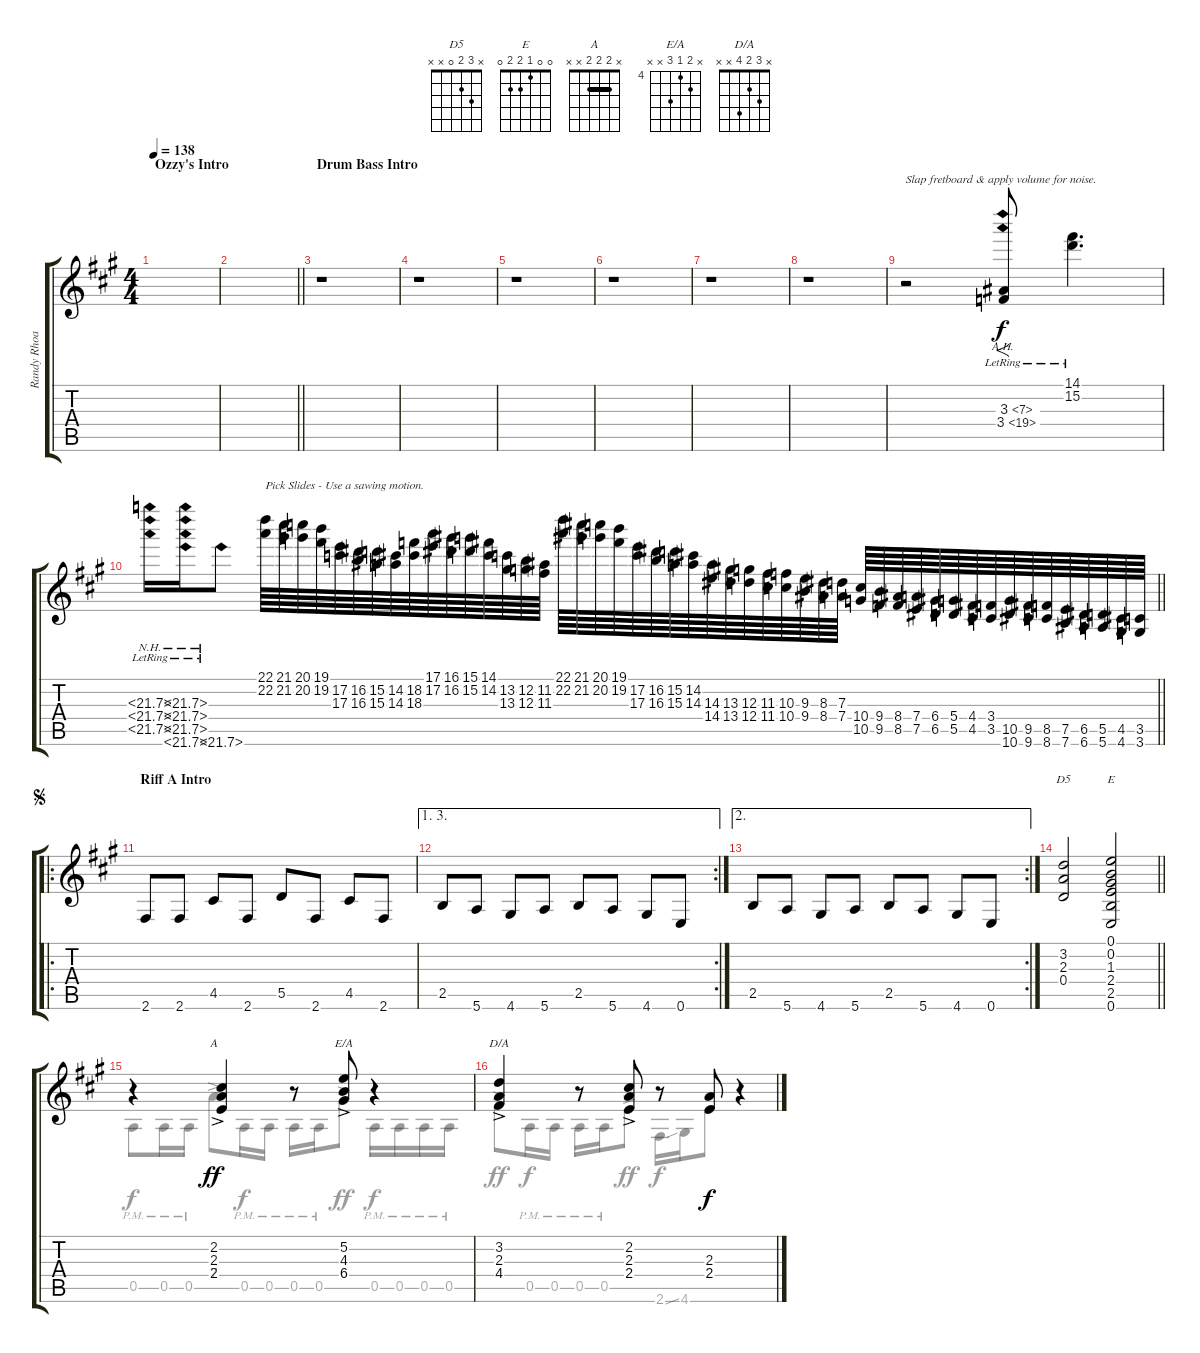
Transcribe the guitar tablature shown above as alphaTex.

\track ("Randy Rhoads" "Randy Rhoa") {instrument distortionguitar}
\staff {score tabs}
\tuning (E4 B3 G3 D3 A2 E2) {hide}
\chord ("D5" x 3 2 0 x x)
\chord ("E" 0 0 1 2 2 0)
\chord ("A" x 2 2 2 x x) {barre 2}
\chord ("E/A" x 5 4 6 x x) {firstfret 4}
\chord ("D/A" x 3 2 4 x x)
\voice
\ts (4 4)
\section ("" "Ozzy's Intro")
\tempo 138
\clef g2
\ks a
|
\barLineRight lightlight
|
\section ("" "Drum Bass Intro")
r.1 |
r.1 |
r.1 |
r.1 |
r.1 |
r.1 |
r.2{txt "Slap fretboard & apply volume for noise."} (3.3{ah 4 lr} 3.4{ah 16 lr}).8{f} (14.1{lr} 15.2{lr}).4{d} |
\barLineRight lightlight
(22.3{nh lr} 22.4{nh lr} 22.5{nh lr}).16 (22.3{nh lr} 22.4{nh lr} 22.5{nh lr} 22.6{nh lr}).16 22.6{nh lr}.8 (22.1 22.2).64{txt "Pick Slides - Use a sawing motion."} (21.1 21.2).64 (20.1 20.2).64 (19.1 19.2).64 (17.2 17.3).64 (16.2 16.3).64 (15.2 15.3).64 (14.2 14.3).64 (18.2 18.3).64 (17.1 17.2).64 (16.1 16.2).64 (15.1 15.2).64 (14.1 14.2).64 (13.2 13.3).64 (12.2 12.3).64 (11.2 11.3).64 (22.1 22.2).64 (21.1 21.2).64 (20.1 20.2).64 (19.1 19.2).64 (17.2 17.3).64 (16.2 16.3).64 (15.2 15.3).64 (14.2 14.3).64 (14.3 14.4).64 (13.3 13.4).64 (12.3 12.4).64 (11.3 11.4).64 (10.3 10.4).64 (9.3 9.4).64 (8.3 8.4).64 (7.3 7.4).64 (10.4 10.5).64 (9.4 9.5).64 (8.4 8.5).64 (7.4 7.5).64 (6.4 6.5).64 (5.4 5.5).64 (4.4 4.5).64 (3.4 3.5).64 (10.5 10.6).64 (9.5 9.6).64 (8.5 8.6).64 (7.5 7.6).64 (6.5 6.6).64 (5.5 5.6).64 (4.5 4.6).64 (3.5 3.6).64 |
\ro
\section ("" "Riff A Intro")
\jump segno
2.6.8 2.6.8 4.5.8 2.6.8 5.5.8 2.6.8 4.5.8 2.6.8 |
\ae (1 3)
\rc 2
2.5.8 5.6.8 4.6.8 5.6.8 2.5.8 5.6.8 4.6.8 0.6.8 |
\ae 2
\rc 2
2.5.8 5.6.8 4.6.8 5.6.8 2.5.8 5.6.8 4.6.8 0.6.8 |
\barLineRight lightlight
(3.2 2.3 0.4).2{ch "D5"} (0.1 0.2 1.3 2.4 2.5 0.6).2{ch "E"} |
r.4{beam Up} (2.2{ac} 2.3{ac} 2.4{ac}).4{ch "A" dy ff beam Up} r.8{beam Up} (5.2{ac} 4.3{ac} 6.4{ac}).8{ch "E/A" beam Up} r.4 |
(3.2{ac} 2.3{ac} 4.4{ac}).4{ch "D/A"} r.8 (2.2{ac} 2.3{ac} 2.4{ac}).8 r.8 (2.3 2.4).8{dy f} r.4
\voice
\clef g2
\ottava regular
\simile none
\ks a
|
\barLineRight lightlight
|
|
|
|
|
|
|
|
\barLineRight lightlight
|
|
|
|
\barLineRight lightlight
|
0.5{pm}.8 0.5{pm}.16 0.5{pm}.16 7.4{ac}.8{dy ff} 0.5{pm}.16{dy f} 0.5{pm}.16 0.5{pm}.16 0.5{pm}.16 6.4{ac}.8{dy ff} 0.5{pm}.16{dy f} 0.5{pm}.16 0.5{pm}.16 0.5{pm}.16 |
4.4{ac}.8{dy ff} 0.5{pm}.16{dy f} 0.5{pm}.16 0.5{pm}.16 0.5{pm}.16 2.4{ac}.8{dy ff} 2.6{ss}.16{dy f} 4.6.16 2.4.8 r.4
